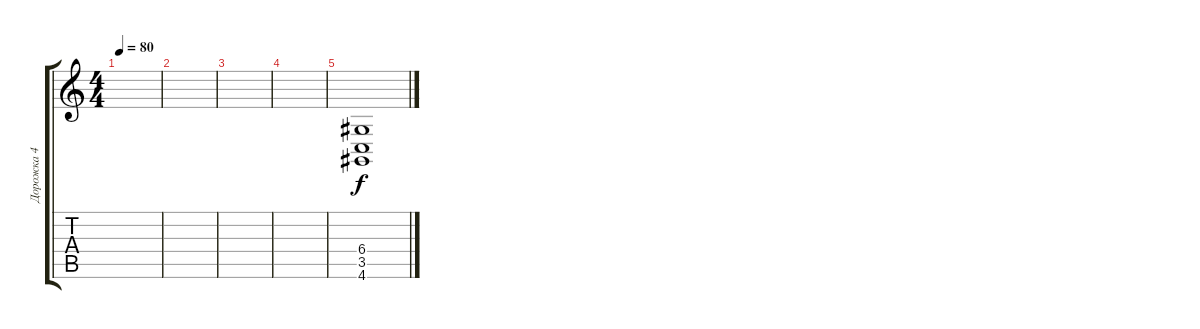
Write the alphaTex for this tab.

\track ("Дорожка 4" "Дорожка 4") {instrument choiraahs}
\staff {score tabs}
\tuning (E4 B3 G3 D3 A2 E2) {hide}
\ts (4 4)
\tempo 80
\clef g2
\ks c
|
|
|
|
(6.4 3.5 4.6).1
